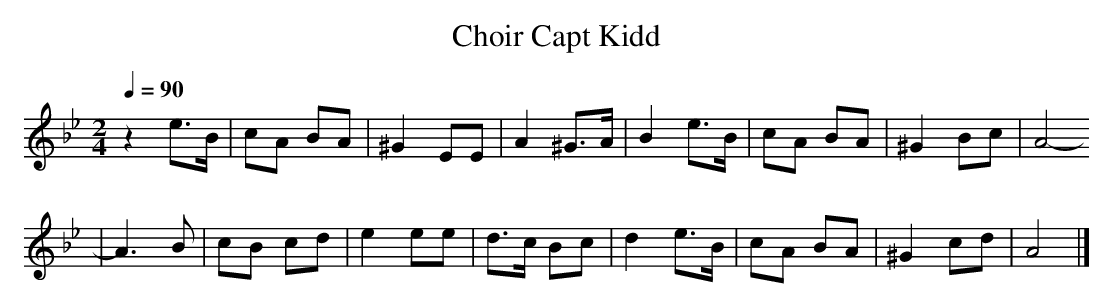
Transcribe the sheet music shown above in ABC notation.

X:1
T:Capt Kidd, Choir
Q:1/4=90
M:2/4
L:1/16
K:Gm
z4 e3B |c2A2 B2A2 |^G4 E2E2 |A4 ^G3A |B4 e3B |c2A2 B2A2 |^G4 B2c2 |A8-
|A6 B2 |c2B2 c2d2 |e4 e2e2 |d3c B2c2 |d4 e3B |c2A2 B2A2 |^G4 c2d2 |A8 |]
